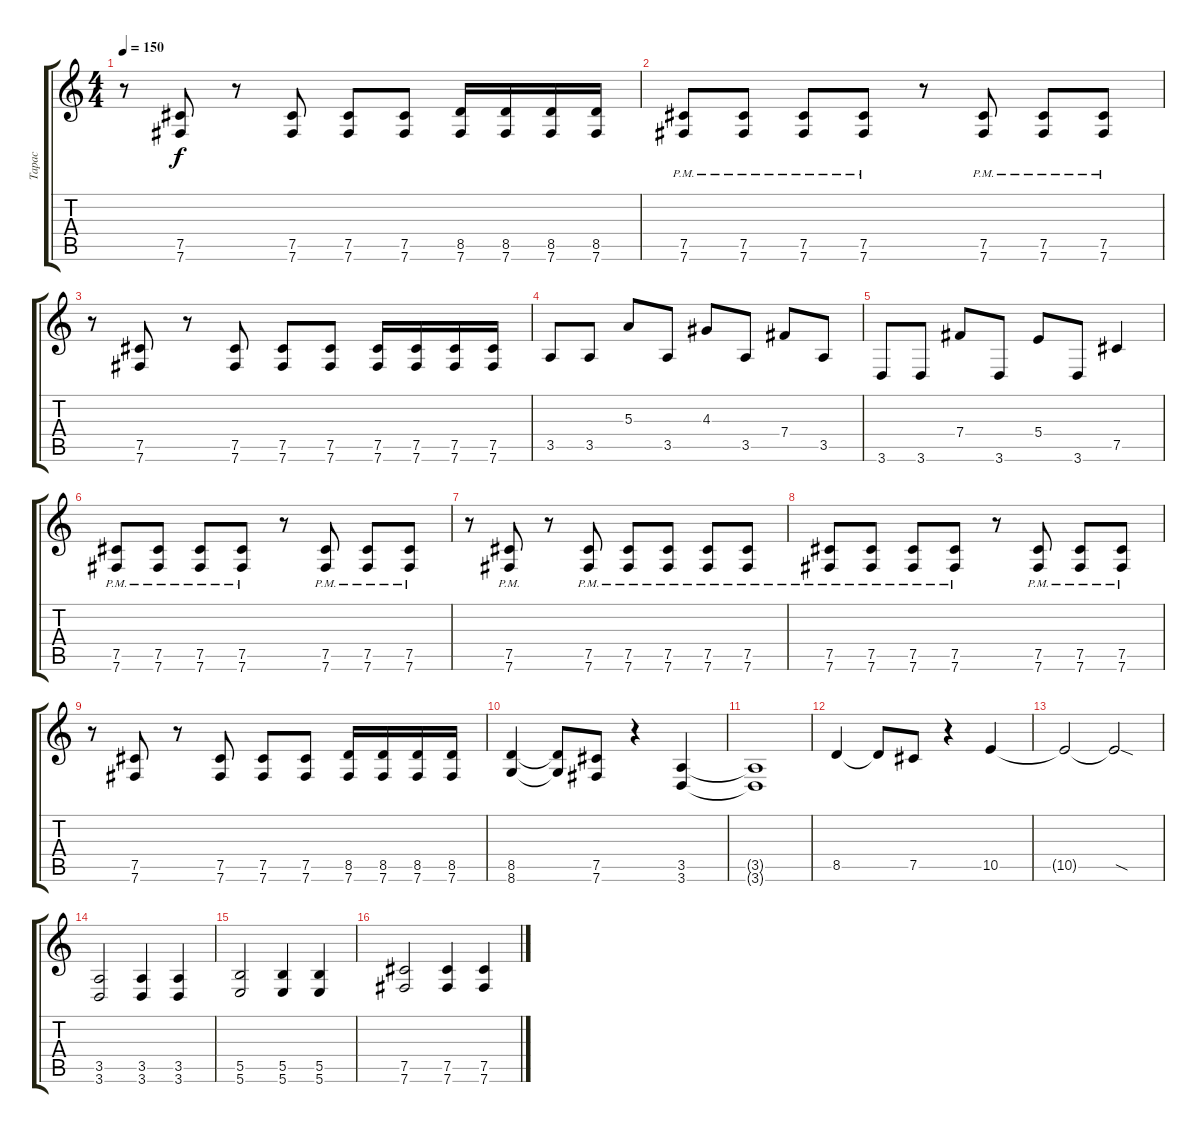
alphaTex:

\track ("Тарас" "Тарас") {instrument distortionguitar}
\staff {score tabs}
\tuning (Db4 Ab3 E3 B2 Gb2 B1) {hide}
\ts (4 4)
\tempo 150
\clef g2
\ks c
r.8{dy f} (7.5 7.6).8 r.8 (7.5 7.6).8 (7.5 7.6).8 (7.5 7.6).8 (8.5 7.6).16 (8.5 7.6).16 (8.5 7.6).16 (8.5 7.6).16 |
(7.5{pm} 7.6{pm}).8 (7.5{pm} 7.6{pm}).8 (7.5{pm} 7.6{pm}).8 (7.5{pm} 7.6{pm}).8 r.8 (7.5{pm} 7.6{pm}).8 (7.5{pm} 7.6{pm}).8 (7.5{pm} 7.6{pm}).8 |
r.8 (7.5 7.6).8 r.8 (7.5 7.6).8 (7.5 7.6).8 (7.5 7.6).8 (7.5 7.6).16 (7.5 7.6).16 (7.5 7.6).16 (7.5 7.6).16 |
3.5.8 3.5.8 5.3.8 3.5.8 4.3.8 3.5.8 7.4.8 3.5.8 |
3.6.8 3.6.8 7.4.8 3.6.8 5.4.8 3.6.8 7.5.4 |
(7.5{pm} 7.6{pm}).8 (7.5{pm} 7.6{pm}).8 (7.5{pm} 7.6{pm}).8 (7.5{pm} 7.6{pm}).8 r.8 (7.5{pm} 7.6{pm}).8 (7.5{pm} 7.6{pm}).8 (7.5{pm} 7.6{pm}).8 |
r.8 (7.5{pm} 7.6{pm}).8 r.8 (7.5{pm} 7.6{pm}).8 (7.5{pm} 7.6{pm}).8 (7.5{pm} 7.6{pm}).8 (7.5{pm} 7.6{pm}).8 (7.5{pm} 7.6{pm}).8 |
(7.5{pm} 7.6{pm}).8 (7.5{pm} 7.6{pm}).8 (7.5{pm} 7.6{pm}).8 (7.5{pm} 7.6{pm}).8 r.8 (7.5{pm} 7.6{pm}).8 (7.5{pm} 7.6{pm}).8 (7.5{pm} 7.6{pm}).8 |
r.8 (7.5 7.6).8 r.8 (7.5 7.6).8 (7.5 7.6).8 (7.5 7.6).8 (8.5 7.6).16 (8.5 7.6).16 (8.5 7.6).16 (8.5 7.6).16 |
(8.5 8.6).4 (8.5{t} 8.6{t}).8 (7.5 7.6).8 r.4 (3.5 3.6).4 |
(3.5{t} 3.6{t}).1 |
8.5.4 8.5{t}.8 7.5.8 r.4 10.5.4 |
10.5{t}.2 10.5{sod t}.2 |
(3.5 3.6).2 (3.5 3.6).4 (3.5 3.6).4 |
(5.5 5.6).2 (5.5 5.6).4 (5.5 5.6).4 |
(7.5 7.6).2 (7.5 7.6).4 (7.5 7.6).4
